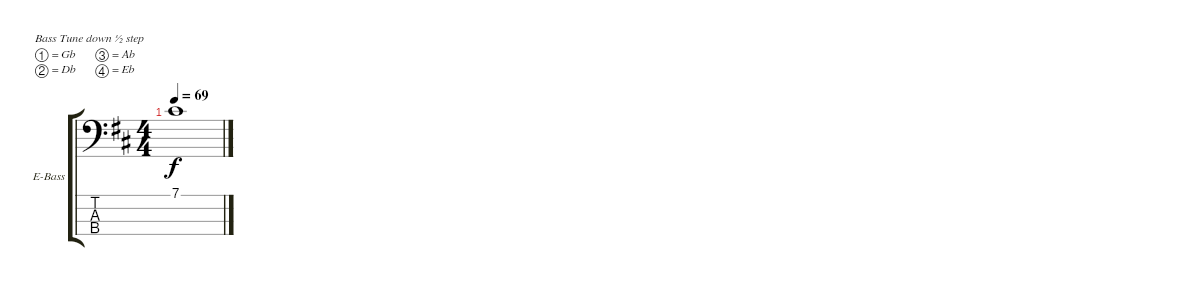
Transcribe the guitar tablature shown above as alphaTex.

\bracketExtendMode groupsimilarinstruments
\firstSystemTrackNameOrientation horizontal
\otherSystemsTrackNameOrientation horizontal
\track ("Untitled" "E-Bass") {instrument electricbassfinger}
\staff {score tabs}
\tuning (Gb2 Db2 Ab1 Eb1)
\ts (4 4)
\tempo 69
\clef f4
\ks d
7.1{t}.1{dy f}
